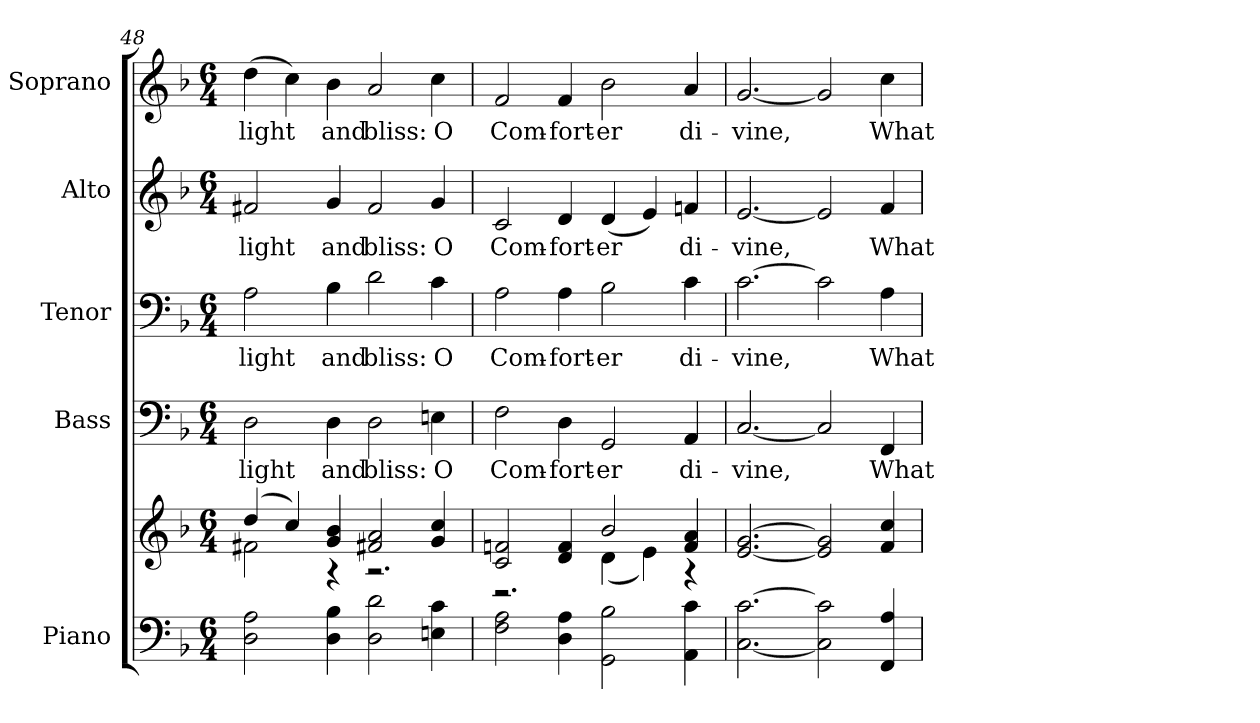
**kern	**kern	**kern	**text	**kern	**text	**kern	**text	**kern	**text
*part5	*part5	*part4	*part4	*part3	*part3	*part2	*part2	*part1	*part1
*staff6	*staff5	*staff4	*staff4	*staff3	*staff3	*staff2	*staff2	*staff1	*staff1
*I"Piano	*	*I"Bass	*	*I"Tenor	*	*I"Alto	*	*I"Soprano	*
*I'Pno.	*	*I'B.	*	*I'T.	*	*I'A.	*	*I'S.	*
*clefF4	*clefG2	*clefF4	*	*clefF4	*	*clefG2	*	*clefG2	*
*k[b-]	*k[b-]	*k[b-]	*	*k[b-]	*	*k[b-]	*	*k[b-]	*
*F:	*F:	*F:	*	*F:	*	*F:	*	*F:	*
*M6/4	*M6/4	*M6/4	*	*M6/4	*	*M6/4	*	*M6/4	*
=48	=48	=48	=48	=48	=48	=48	=48	=48	=48
*	*^	*	*	*	*	*	*	*	*
!	!	!	!	!LO:LY:b:color=#000000	!	!	!	!	!	!
!	!	!	!	!	!	!LO:LY:b:color=#000000	!	!	!	!
!	!	!	!	!	!	!	!	!LO:LY:b:color=#000000	!	!
!	!	!	!	!	!	!	!	!	!	!LO:LY:b:color=#000000
2Di\ 2Ai	(4ddi/	2f#Xi\	2Di\	-light	2Ai\	-light	2f#Xi/	-light	(4ddi\	-light
.	4cci/)	.	.	.	.	.	.	.	4cci\)	.
!	!	!	!	!LO:LY:b:color=#000000	!	!	!	!	!	!
!	!	!	!	!	!	!LO:LY:b:color=#000000	!	!	!	!
!	!	!	!	!	!	!	!	!LO:LY:b:color=#000000	!	!
!	!	!	!	!	!	!	!	!	!	!LO:LY:b:color=#000000
4Di\ 4B-i	4gi/ 4b-i	4r	4Di\	and	4B-i\	and	4gi/	and	4b-i\	and
!	!	!	!	!LO:LY:b:color=#000000	!	!	!	!	!	!
!	!	!	!	!	!	!LO:LY:b:color=#000000	!	!	!	!
!	!	!	!	!	!	!	!	!LO:LY:b:color=#000000	!	!
!	!	!	!	!	!	!	!	!	!	!LO:LY:b:color=#000000
2Di\ 2di	2f#Xi/ 2ai	2.r	2Di\	bliss:	2di\	bliss:	2f#i/	bliss:	2ai/	bliss:
!	!	!	!	!LO:LY:b:color=#000000	!	!	!	!	!	!
!	!	!	!	!	!	!LO:LY:b:color=#000000	!	!	!	!
!	!	!	!	!	!	!	!	!LO:LY:b:color=#000000	!	!
!	!	!	!	!	!	!	!	!	!	!LO:LY:b:color=#000000
4Eni\ 4ci	4gi/ 4cci	.	4Eni\	O	4ci\	O	4gi/	O	4cci\	O
!!LO:PB:g=z
=49	=49	=49	=49	=49	=49	=49	=49	=49	=49	=49
!	!	!	!	!LO:LY:b:color=#000000	!	!	!	!	!	!
!	!	!	!	!	!	!LO:LY:b:color=#000000	!	!	!	!
!	!	!	!	!	!	!	!	!LO:LY:b:color=#000000	!	!
!	!	!	!	!	!	!	!	!	!	!LO:LY:b:color=#000000
2Fi\ 2Ai	2ci/ 2fni	2.r	2Fi\	Com-	2Ai\	Com-	2ci/	Com-	2fi/	Com-
!	!	!	!	!LO:LY:b:color=#000000	!	!	!	!	!	!
!	!	!	!	!	!	!LO:LY:b:color=#000000	!	!	!	!
!	!	!	!	!	!	!	!	!LO:LY:b:color=#000000	!	!
!	!	!	!	!	!	!	!	!	!	!LO:LY:b:color=#000000
4Di\ 4Ai	4di/ 4fi	.	4Di\	-fort-	4Ai\	-fort-	4di/	-fort-	4fi/	-fort-
!	!	!	!	!LO:LY:b:color=#000000	!	!	!	!	!	!
!	!	!	!	!	!	!LO:LY:b:color=#000000	!	!	!	!
!	!	!	!	!	!	!	!	!LO:LY:b:color=#000000	!	!
!	!	!	!	!	!	!	!	!	!	!LO:LY:b:color=#000000
2GGi\ 2B-i	2b-i/	(4di\	2GGi/	-er	2B-i\	-er	(4di/	-er	2b-i\	-er
.	.	4ei\)	.	.	.	.	4ei/)	.	.	.
!	!	!	!	!LO:LY:b:color=#000000	!	!	!	!	!	!
!	!	!	!	!	!	!LO:LY:b:color=#000000	!	!	!	!
!	!	!	!	!	!	!	!	!LO:LY:b:color=#000000	!	!
!	!	!	!	!	!	!	!	!	!	!LO:LY:b:color=#000000
4AAi\ 4ci	4fi/ 4ai	4r	4AAi/	di-	4ci\	di-	4fni/	di-	4ai/	di-
*	*v	*v	*	*	*	*	*	*	*	*
=50	=50	=50	=50	=50	=50	=50	=50	=50	=50
*	*^	*	*	*	*	*	*	*	*
!	!	!	!	!LO:LY:b:color=#000000	!	!	!	!	!	!
*	*v	*v	*	*	*	*	*	*	*	*
*	*^	*	*	*	*	*	*	*	*
!	!	!	!	!	!	!LO:LY:b:color=#000000	!	!	!	!
*	*v	*v	*	*	*	*	*	*	*	*
*	*^	*	*	*	*	*	*	*	*
!	!	!	!	!	!	!	!	!LO:LY:b:color=#000000	!	!
*	*v	*v	*	*	*	*	*	*	*	*
*	*^	*	*	*	*	*	*	*	*
!	!	!	!	!	!	!	!	!	!	!LO:LY:b:color=#000000
*	*v	*v	*	*	*	*	*	*	*	*
[<2.Ci\ [>2.ci	[<2.ei/ [>2.gi	[<2.Ci/	-vine,	[>2.ci\	-vine,	[<2.ei/	-vine,	[<2.gi/	-vine,
2Ci\] 2ci]	2ei/] 2gi]	2Ci/]	.	2ci\]	.	2ei/]	.	2gi/]	.
!	!	!	!LO:LY:b:color=#000000	!	!	!	!	!	!
!	!	!	!	!	!LO:LY:b:color=#000000	!	!	!	!
!	!	!	!	!	!	!	!LO:LY:b:color=#000000	!	!
!	!	!	!	!	!	!	!	!	!LO:LY:b:color=#000000
4FFi/ 4Ai	4fi/ 4cci	4FFi/	What	4Ai\	What	4fi/	What	4cci\	What
=	=	=	=	=	=	=	=	=	=
*-	*-	*-	*-	*-	*-	*-	*-	*-	*-
